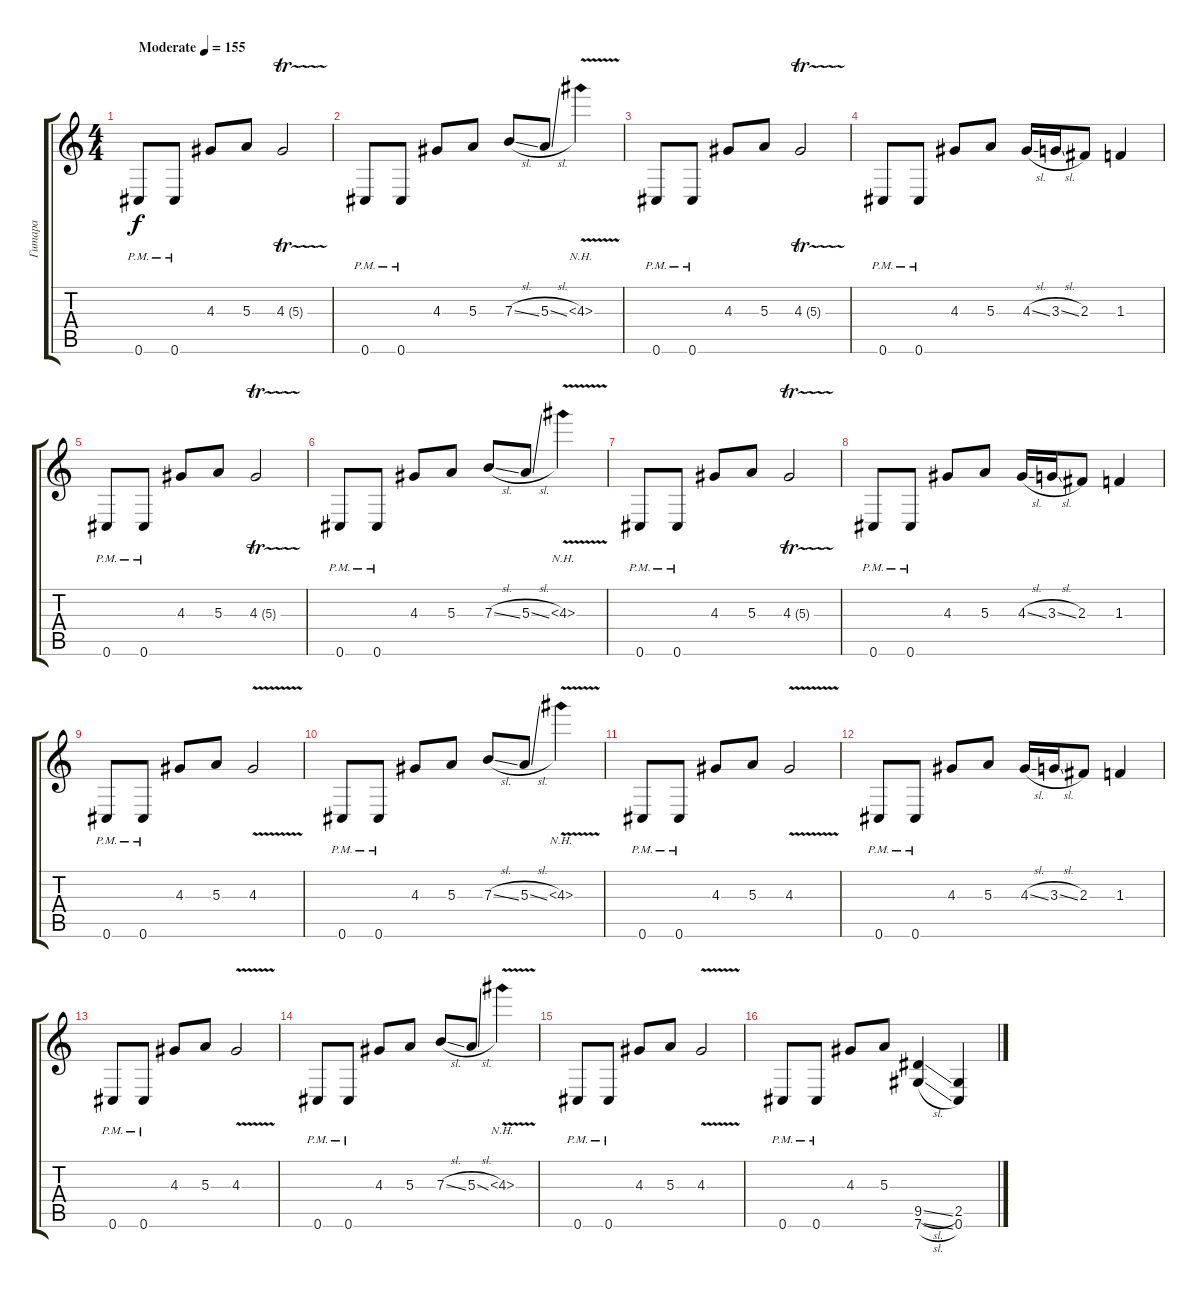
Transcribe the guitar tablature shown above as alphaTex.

\track ("Гитара" "Гитара") {instrument distortionguitar}
\staff {score tabs}
\tuning (Db4 Ab3 E3 B2 Gb2 Db2) {hide}
\ts (4 4)
\tempo (155 "Moderate")
\clef g2
\ks c
0.6{pm}.8{dy f instrument distortionguitar} 0.6{pm}.8 4.3.8 5.3.8 4.3{tr (5 16)}.2 |
0.6{pm}.8 0.6{pm}.8 4.3.8 5.3.8 7.3{sl}.8 5.3{sl}.8 4.3{nh v}.4 |
0.6{pm}.8 0.6{pm}.8 4.3.8 5.3.8 4.3{tr (5 16)}.2 |
0.6{pm}.8 0.6{pm}.8 4.3.8 5.3.8 4.3{sl}.16 3.3{sl}.16 2.3.8 1.3.4 |
0.6{pm}.8 0.6{pm}.8 4.3.8 5.3.8 4.3{tr (5 16)}.2 |
0.6{pm}.8 0.6{pm}.8 4.3.8 5.3.8 7.3{sl}.8 5.3{sl}.8 4.3{nh v}.4 |
0.6{pm}.8 0.6{pm}.8 4.3.8 5.3.8 4.3{tr (5 16)}.2 |
0.6{pm}.8 0.6{pm}.8 4.3.8 5.3.8 4.3{sl}.16 3.3{sl}.16 2.3.8 1.3.4 |
0.6{pm}.8 0.6{pm}.8 4.3.8 5.3.8 4.3{v}.2 |
0.6{pm}.8 0.6{pm}.8 4.3.8 5.3.8 7.3{sl}.8 5.3{sl}.8 4.3{nh v}.4 |
0.6{pm}.8 0.6{pm}.8 4.3.8 5.3.8 4.3{v}.2 |
0.6{pm}.8 0.6{pm}.8 4.3.8 5.3.8 4.3{sl}.16 3.3{sl}.16 2.3.8 1.3.4 |
0.6{pm}.8 0.6{pm}.8 4.3.8 5.3.8 4.3{v}.2 |
0.6{pm}.8 0.6{pm}.8 4.3.8 5.3.8 7.3{sl}.8 5.3{sl}.8 4.3{nh v}.4 |
0.6{pm}.8 0.6{pm}.8 4.3.8 5.3.8 4.3{v}.2 |
0.6{pm}.8 0.6{pm}.8 4.3.8 5.3.8 (9.5{sl} 7.6{sl}).4 (2.5 0.6).4
